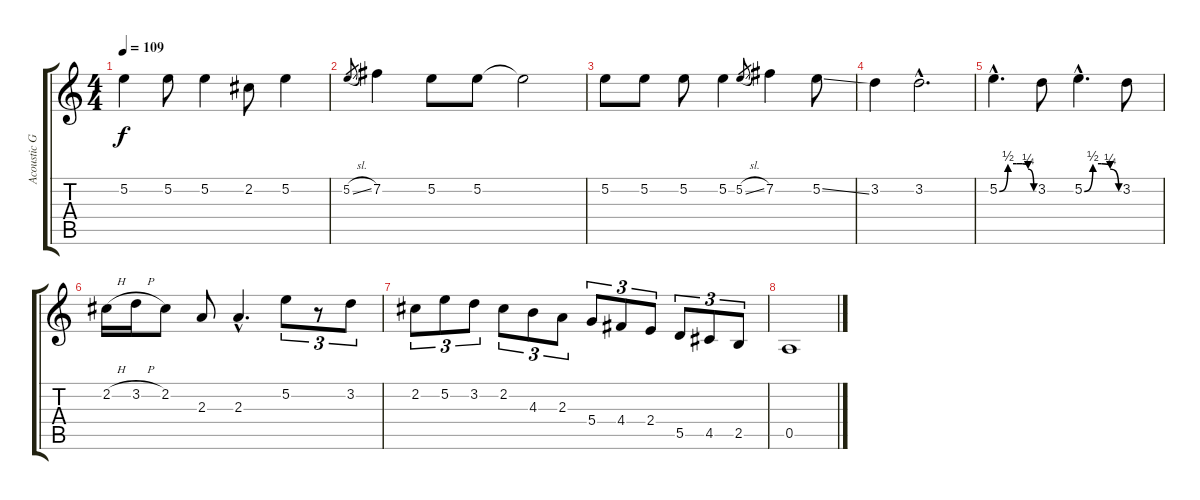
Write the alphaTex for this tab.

\track ("Acoustic Guitar" "Acoustic G") {instrument acousticguitarsteel}
\staff {score tabs}
\tuning (E4 B3 G3 D3 A2 E2) {hide}
\ts (4 4)
\tempo 109
\clef g2
\ks c
5.2.4{dy f instrument acousticguitarsteel} 5.2.8 5.2.4 2.2.8 5.2.4 |
5.2{sl}.8{gr} 7.2.4 5.2.8 5.2.8 5.2{t}.2 |
5.2.8 5.2.8 5.2.8 5.2.4 5.2{sl}.8{gr} 7.2.4 5.2{ss}.8 |
3.2.4 3.2{hac}.2{d} |
5.2{be (custom 0 0 15 2 30 2 40 2 50 1 60 0) hac}.4{d} 3.2.8 5.2{be (custom 0 0 15 2 30 2 45 1 60 0) hac}.4{d} 3.2.8 |
2.2{h}.16 3.2{h}.16 2.2.8 2.3.8 2.3{hac}.4{d} 5.2.8{tu (3 2)} r.8{tu (3 2)} 3.2.8{tu (3 2)} |
2.2.8{tu (3 2)} 5.2.8{tu (3 2)} 3.2.8{tu (3 2)} 2.2.8{tu (3 2)} 4.3.8{tu (3 2)} 2.3.8{tu (3 2)} 5.4.8{tu (3 2)} 4.4.8{tu (3 2)} 2.4.8{tu (3 2)} 5.5.8{tu (3 2)} 4.5.8{tu (3 2)} 2.5.8{tu (3 2)} |
0.5.1
